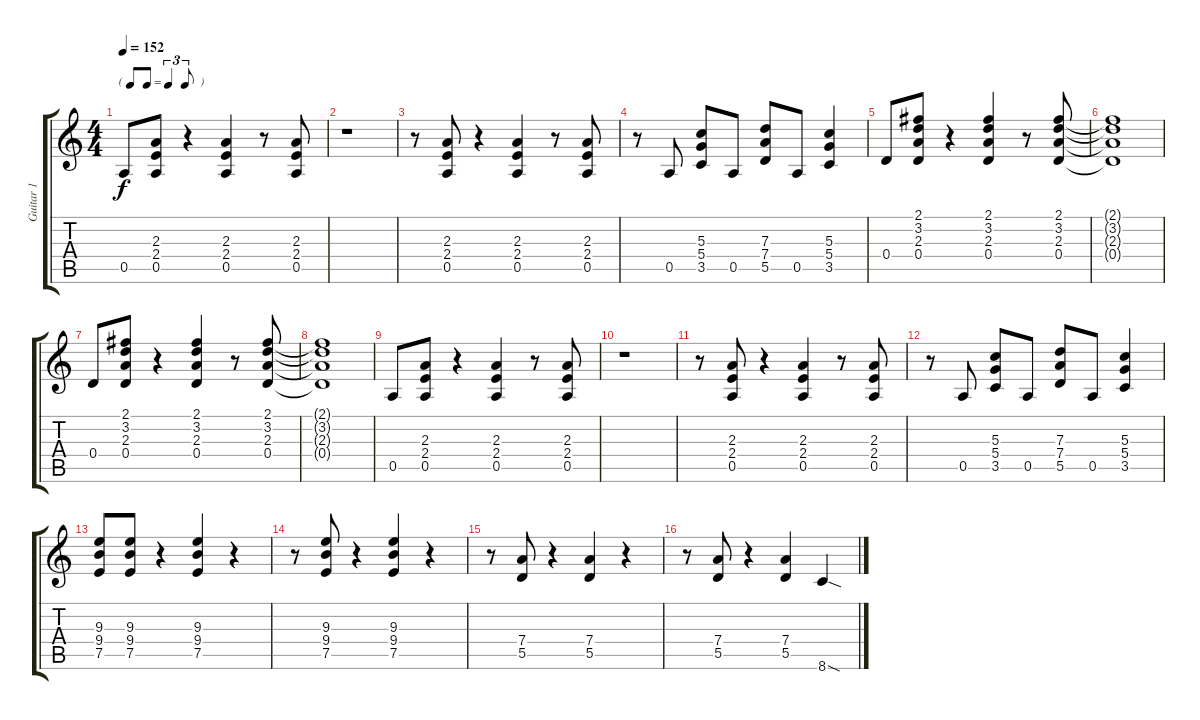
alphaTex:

\track ("Guitar 1" "Guitar 1") {instrument distortionguitar}
\staff {score tabs}
\tuning (E4 B3 G3 D3 A2 E2) {hide}
\ts (4 4)
\tf triplet8th
\tempo 152
\clef g2
\ks c
0.5.8{dy f} (2.3 2.4 0.5).8 r.4 (2.3 2.4 0.5).4 r.8 (2.3 2.4 0.5).8 |
r.1 |
r.8 (2.3 2.4 0.5).8 r.4 (2.3 2.4 0.5).4 r.8 (2.3 2.4 0.5).8 |
r.8 0.5.8 (5.3 5.4 3.5).8 0.5.8 (7.3 7.4 5.5).8 0.5.8 (5.3 5.4 3.5).4 |
0.4.8 (2.1 3.2 2.3 0.4).8 r.4 (2.1 3.2 2.3 0.4).4 r.8 (2.1 3.2 2.3 0.4).8 |
(2.1{t} 3.2{t} 2.3{t} 0.4{t}).1 |
0.4.8 (2.1 3.2 2.3 0.4).8 r.4 (2.1 3.2 2.3 0.4).4 r.8 (2.1 3.2 2.3 0.4).8 |
(2.1{t} 3.2{t} 2.3{t} 0.4{t}).1 |
0.5.8 (2.3 2.4 0.5).8 r.4 (2.3 2.4 0.5).4 r.8 (2.3 2.4 0.5).8 |
r.1 |
r.8 (2.3 2.4 0.5).8 r.4 (2.3 2.4 0.5).4 r.8 (2.3 2.4 0.5).8 |
r.8 0.5.8 (5.3 5.4 3.5).8 0.5.8 (7.3 7.4 5.5).8 0.5.8 (5.3 5.4 3.5).4 |
(9.3 9.4 7.5).8 (9.3 9.4 7.5).8 r.4 (9.3 9.4 7.5).4 r.4 |
r.8 (9.3 9.4 7.5).8 r.4 (9.3 9.4 7.5).4 r.4 |
r.8 (7.4 5.5).8 r.4 (7.4 5.5).4 r.4 |
r.8 (7.4 5.5).8 r.4 (7.4 5.5).4 8.6{sod}.4
